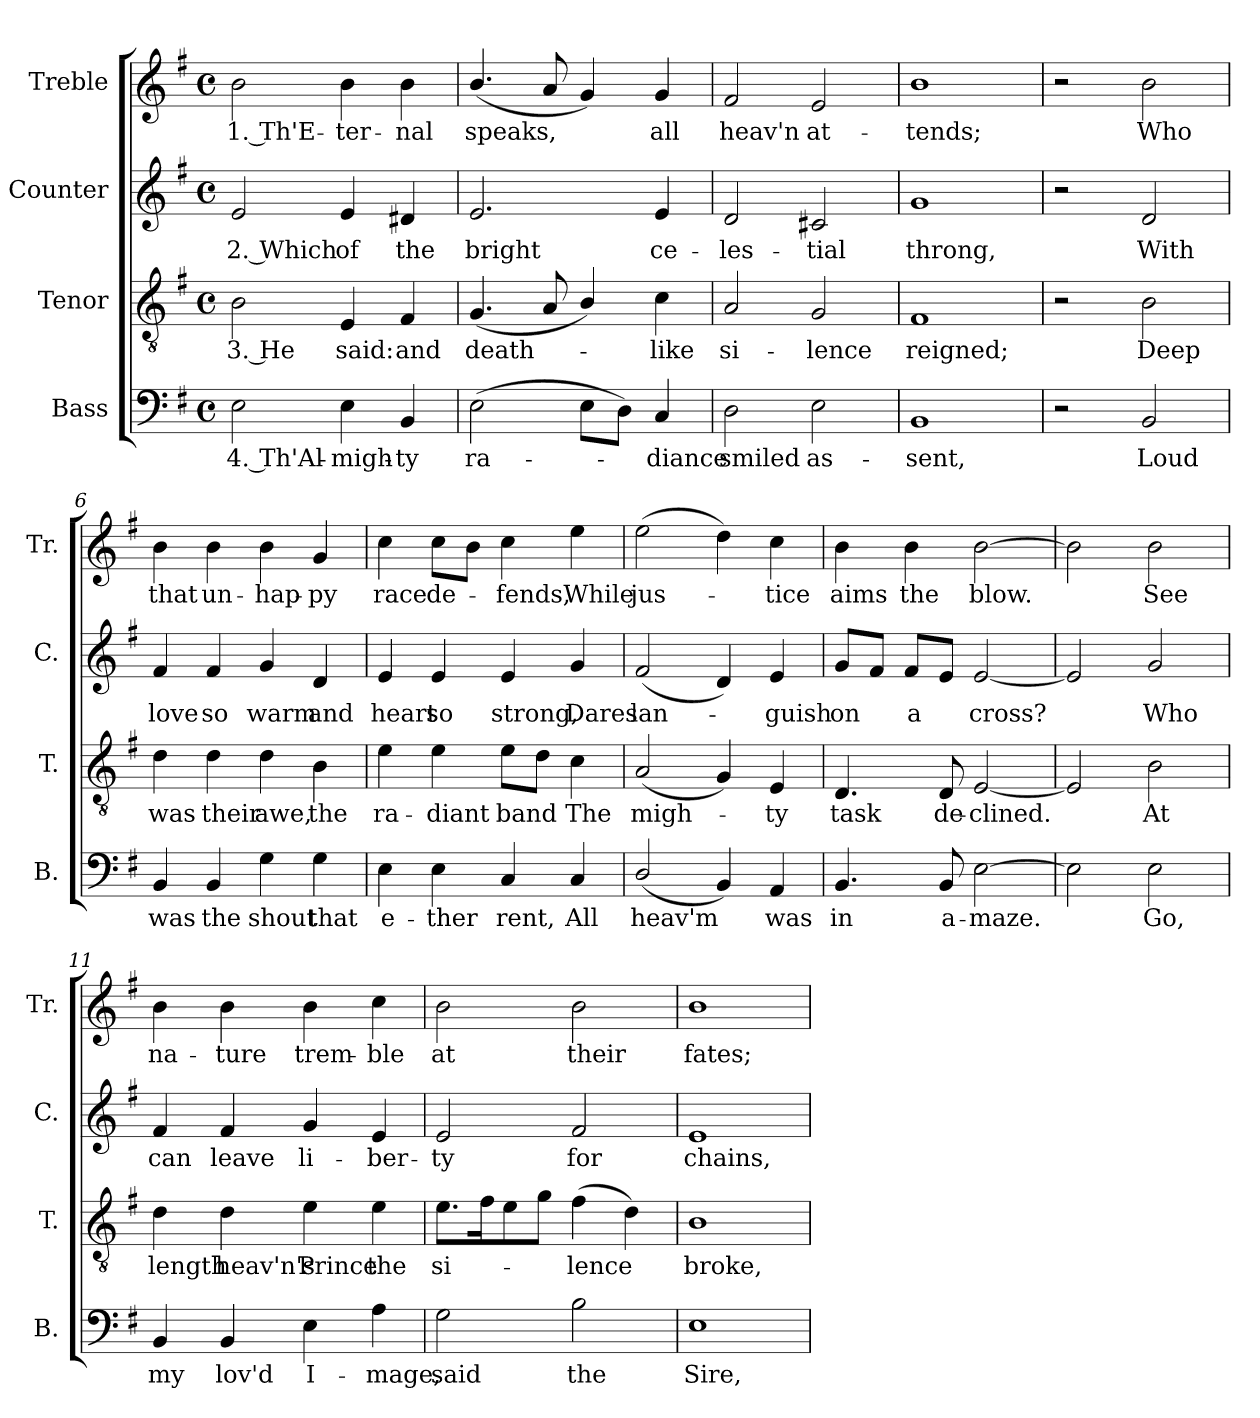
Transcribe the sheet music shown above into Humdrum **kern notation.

**kern	**text	**kern	**text	**kern	**text	**kern	**text
*part4	*part4	*part3	*part3	*part2	*part2	*part1	*part1
*staff4	*staff4	*staff3	*staff3	*staff2	*staff2	*staff1	*staff1
*I"Bass	*	*I"Tenor	*	*I"Counter	*	*I"Treble	*
*I'B.	*	*I'T.	*	*I'C.	*	*I'Tr.	*
*clefF4	*	*clefGv2	*	*clefG2	*	*clefG2	*
*k[f#]	*	*k[f#]	*	*k[f#]	*	*k[f#]	*
*M4/4	*	*M4/4	*	*M4/4	*	*M4/4	*
*met(c)	*	*met(c)	*	*met(c)	*	*met(c)	*
*MM120	*	*MM120	*	*MM120	*	*MM120	*
=1	=1	=1	=1	=1	=1	=1	=1
2E\	4. Th'Al-	2B\	3. He	2e/	2. Which	2b\	1. Th'E-
4E\	-migh-	4E/	said:	4e/	of	4b\	-ter-
4BB/	-ty	4F#/	and	4d#X/	the	4b\	-nal
=2	=2	=2	=2	=2	=2	=2	=2
(2E\	ra-	(4.G/	death-	2.e/	bright	(4.b/	speaks,
.	.	8A/	.	.	.	8a/	.
8E\L	.	4B/)	.	.	.	4g/)	.
8D\J)	.	.	.	.	.	.	.
4C/	-diance	4c\	-like	4e/	ce-	4g/	all
=3	=3	=3	=3	=3	=3	=3	=3
2D\	smiled	2A/	si-	2d/	-les-	2f#/	heav'n
2E\	as-	2G/	-lence	2c#X/	-tial	2e/	at-
=4	=4	=4	=4	=4	=4	=4	=4
1BB	-sent,	1F#	reigned;	1g	throng,	1b	-tends;
=5	=5	=5	=5	=5	=5	=5	=5
2r	.	2r	.	2r	.	2r	.
2BB/	Loud	2B\	Deep	2d/	With	2b\	Who
=6	=6	=6	=6	=6	=6	=6	=6
4BB/	was	4d\	was	4f#/	love	4b\	that
4BB/	the	4d\	their	4f#/	so	4b\	un-
4G\	shout	4d\	awe,	4g/	warm	4b\	-hap-
4G\	that	4B\	the	4d/	and	4g/	-py
=7	=7	=7	=7	=7	=7	=7	=7
4E\	e-	4e\	ra-	4e/	heart	4cc\	race
4E\	-ther	4e\	-diant	4e/	so	8cc\L	de-
.	.	.	.	.	.	8b\J	.
4C/	rent,	8e\L	band	4e/	strong,	4cc\	-fends,
.	.	8d\J	.	.	.	.	.
4C/	All	4c\	The	4g/	Dares	4ee\	While
!!LO:LB:g=z
=8	=8	=8	=8	=8	=8	=8	=8
(2D/	heav'm	(2A/	migh-	(2f#/	lan-	(2ee\	jus-
4BB/)	.	4G/)	.	4d/)	.	4dd\)	.
4AA/	was	4E/	-ty	4e/	-guish	4cc\	-tice
=9	=9	=9	=9	=9	=9	=9	=9
4.BB/	in	4.D/	task	8g/L	on	4b\	aims
.	.	.	.	8f#/J	.	.	.
.	.	.	.	8f#/L	a	4b\	the
8BB/	a-	8D/	de-	8e/J	.	.	.
[2E\	-maze.	[2E/	-clined.	[2e/	cross?	[2b\	blow.
=10	=10	=10	=10	=10	=10	=10	=10
2E\]	.	2E/]	.	2e/]	.	2b\]	.
2E\	Go,	2B\	At	2g/	Who	2b\	See
=11	=11	=11	=11	=11	=11	=11	=11
4BB/	my	4d\	length	4f#/	can	4b\	na-
4BB/	lov'd	4d\	heav'n's	4f#/	leave	4b\	-ture
4E\	I-	4e\	Prince	4g/	li-	4b\	trem-
4A\	-mage,	4e\	the	4e/	-ber-	4cc\	-ble
=12	=12	=12	=12	=12	=12	=12	=12
2G\	said	8.e\L	si-	2e/	-ty	2b\	at
.	.	16f#\K	.	.	.	.	.
.	.	8e\	.	.	.	.	.
.	.	8g\J	.	.	.	.	.
2B\	the	(4f#\	-lence	2f#/	for	2b\	their
.	.	4d\)	.	.	.	.	.
=13	=13	=13	=13	=13	=13	=13	=13
1E	Sire,	1B	broke,	1e	chains,	1b	fates;
=	=	=	=	=	=	=	=
*-	*-	*-	*-	*-	*-	*-	*-
